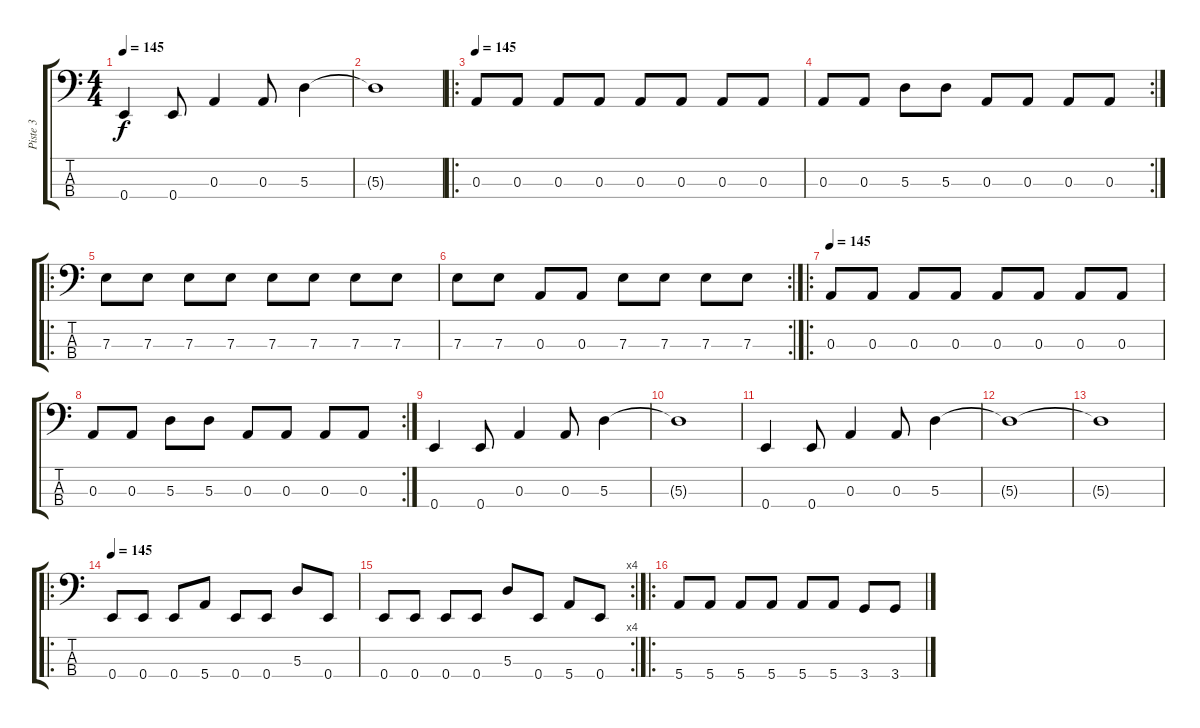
\track ("Piste 3" "Piste 3") {instrument electricbasspick}
\staff {score tabs}
\tuning (G2 D2 A1 E1) {hide}
\ts (4 4)
\tempo 145
\clef f4
\ks c
0.4.4{dy f} 0.4.8 0.3.4 0.3.8 5.3.4 |
5.3{t}.1 |
\ro
\tempo 145
0.3.8 0.3.8 0.3.8 0.3.8 0.3.8 0.3.8 0.3.8 0.3.8 |
\rc 2
0.3.8 0.3.8 5.3.8 5.3.8 0.3.8 0.3.8 0.3.8 0.3.8 |
\ro
7.3.8 7.3.8 7.3.8 7.3.8 7.3.8 7.3.8 7.3.8 7.3.8 |
\rc 2
7.3.8 7.3.8 0.3.8 0.3.8 7.3.8 7.3.8 7.3.8 7.3.8 |
\ro
\tempo 145
0.3.8 0.3.8 0.3.8 0.3.8 0.3.8 0.3.8 0.3.8 0.3.8 |
\rc 2
0.3.8 0.3.8 5.3.8 5.3.8 0.3.8 0.3.8 0.3.8 0.3.8 |
0.4.4 0.4.8 0.3.4 0.3.8 5.3.4 |
5.3{t}.1 |
0.4.4 0.4.8 0.3.4 0.3.8 5.3.4 |
5.3{t}.1 |
5.3{t}.1 |
\ro
\tempo 145
0.4.8 0.4.8 0.4.8 5.4.8 0.4.8 0.4.8 5.3.8 0.4.8 |
\rc 4
0.4.8 0.4.8 0.4.8 0.4.8 5.3.8 0.4.8 5.4.8 0.4.8 |
\ro
5.4.8 5.4.8 5.4.8 5.4.8 5.4.8 5.4.8 3.4.8 3.4.8
